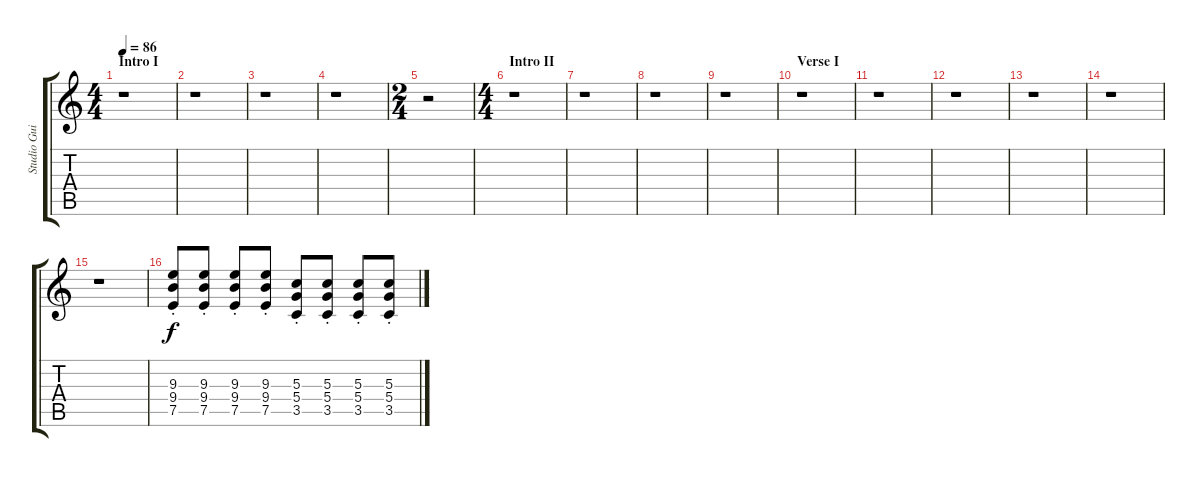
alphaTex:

\track ("Studio Guitar" "Studio Gui") {instrument distortionguitar}
\staff {score tabs}
\tuning (E4 B3 G3 D3 A2 E2) {hide}
\ts (4 4)
\section ("" "Intro I")
\tempo 86
\clef g2
\ks c
r.1{dy f instrument distortionguitar} |
r.1 |
r.1 |
r.1 |
\ts (2 4)
r.2 |
\ts (4 4)
\section ("" "Intro II")
r.1 |
r.1 |
r.1 |
r.1 |
\section ("" "Verse I")
r.1 |
r.1 |
r.1 |
r.1 |
r.1 |
r.1 |
(9.3{st} 9.4{st} 7.5{st}).8 (9.3{st} 9.4{st} 7.5{st}).8 (9.3{st} 9.4{st} 7.5{st}).8 (9.3{st} 9.4{st} 7.5{st}).8 (5.3{st} 5.4{st} 3.5{st}).8 (5.3{st} 5.4{st} 3.5{st}).8 (5.3{st} 5.4{st} 3.5{st}).8 (5.3{st} 5.4{st} 3.5{st}).8
